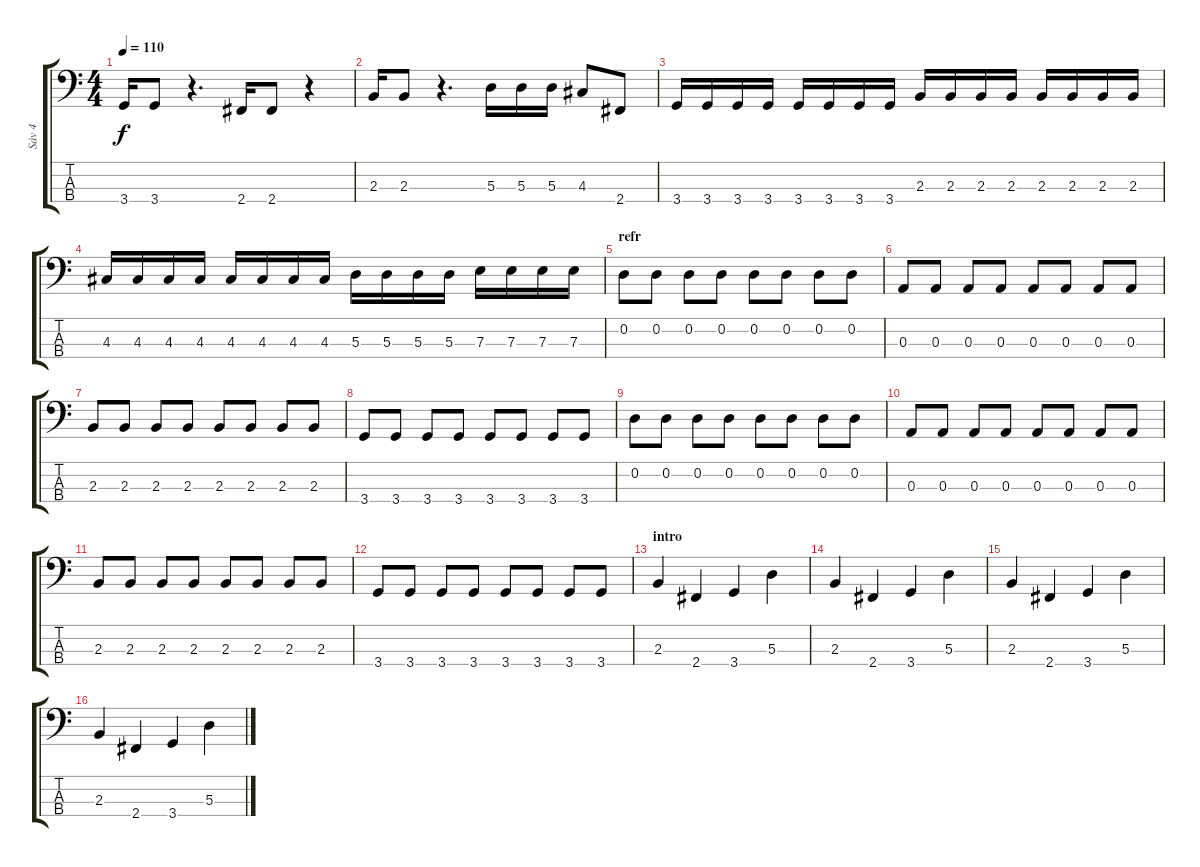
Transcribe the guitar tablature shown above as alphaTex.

\track ("Sáv 4" "Sáv 4") {instrument electricbasspick}
\staff {score tabs}
\tuning (G2 D2 A1 E1) {hide}
\ts (4 4)
\tempo 110
\clef f4
\ks c
3.4.16{dy f} 3.4.8 r.4{d} 2.4.16 2.4.8 r.4 |
2.3.16 2.3.8 r.4{d} 5.3.16 5.3.16 5.3.16 4.3.8 2.4.8 |
3.4.16 3.4.16 3.4.16 3.4.16 3.4.16 3.4.16 3.4.16 3.4.16 2.3.16 2.3.16 2.3.16 2.3.16 2.3.16 2.3.16 2.3.16 2.3.16 |
4.3.16 4.3.16 4.3.16 4.3.16 4.3.16 4.3.16 4.3.16 4.3.16 5.3.16 5.3.16 5.3.16 5.3.16 7.3.16 7.3.16 7.3.16 7.3.16 |
\section ("" "refr")
0.2.8 0.2.8 0.2.8 0.2.8 0.2.8 0.2.8 0.2.8 0.2.8 |
0.3.8 0.3.8 0.3.8 0.3.8 0.3.8 0.3.8 0.3.8 0.3.8 |
2.3.8 2.3.8 2.3.8 2.3.8 2.3.8 2.3.8 2.3.8 2.3.8 |
3.4.8 3.4.8 3.4.8 3.4.8 3.4.8 3.4.8 3.4.8 3.4.8 |
0.2.8 0.2.8 0.2.8 0.2.8 0.2.8 0.2.8 0.2.8 0.2.8 |
0.3.8 0.3.8 0.3.8 0.3.8 0.3.8 0.3.8 0.3.8 0.3.8 |
2.3.8 2.3.8 2.3.8 2.3.8 2.3.8 2.3.8 2.3.8 2.3.8 |
3.4.8 3.4.8 3.4.8 3.4.8 3.4.8 3.4.8 3.4.8 3.4.8 |
\section ("" "intro")
2.3.4 2.4.4 3.4.4 5.3.4 |
2.3.4 2.4.4 3.4.4 5.3.4 |
2.3.4 2.4.4 3.4.4 5.3.4 |
2.3.4 2.4.4 3.4.4 5.3.4
